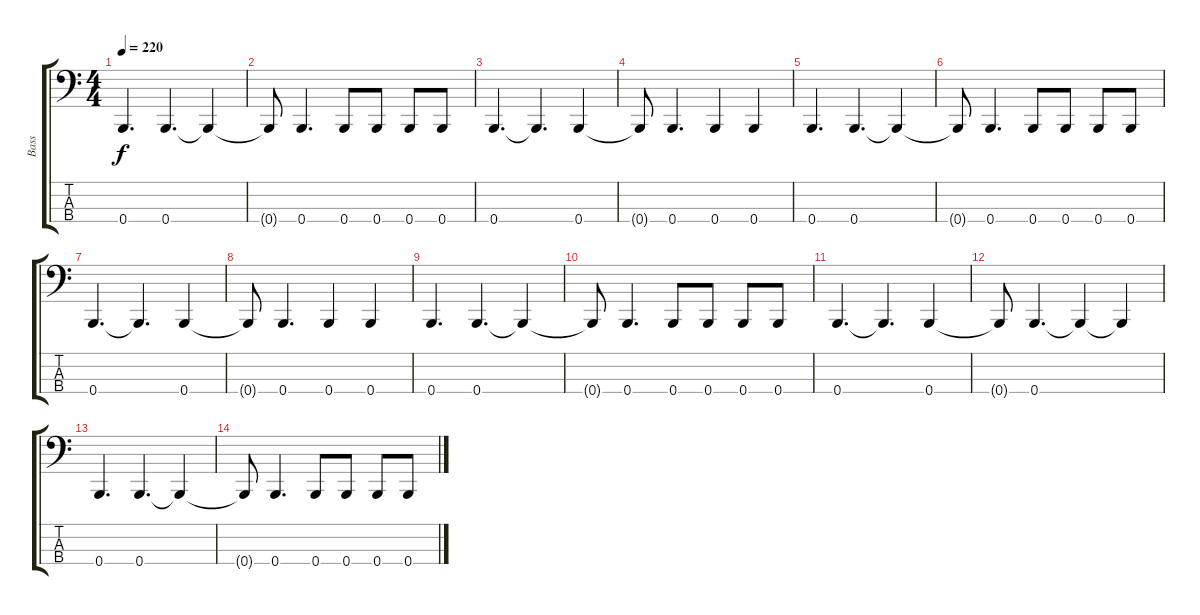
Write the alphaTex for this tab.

\track ("Bass" "Bass") {instrument electricbasspick}
\staff {score tabs}
\tuning (E2 B1 Gb1 B0) {hide}
\ts (4 4)
\tempo 220
\clef f4
\ks c
0.4.4{d dy f} 0.4.4{d} 0.4{t}.4 |
0.4{t}.8 0.4.4{d} 0.4.8 0.4.8 0.4.8 0.4.8 |
0.4.4{d} 0.4{t}.4{d} 0.4.4 |
0.4{t}.8 0.4.4{d} 0.4.4 0.4.4 |
0.4.4{d} 0.4.4{d} 0.4{t}.4 |
0.4{t}.8 0.4.4{d} 0.4.8 0.4.8 0.4.8 0.4.8 |
0.4.4{d} 0.4{t}.4{d} 0.4.4 |
0.4{t}.8 0.4.4{d} 0.4.4 0.4.4 |
0.4.4{d} 0.4.4{d} 0.4{t}.4 |
0.4{t}.8 0.4.4{d} 0.4.8 0.4.8 0.4.8 0.4.8 |
0.4.4{d} 0.4{t}.4{d} 0.4.4 |
0.4{t}.8 0.4.4{d} 0.4{t}.4 0.4{t}.4 |
0.4.4{d} 0.4.4{d} 0.4{t}.4 |
0.4{t}.8 0.4.4{d} 0.4.8 0.4.8 0.4.8 0.4.8
